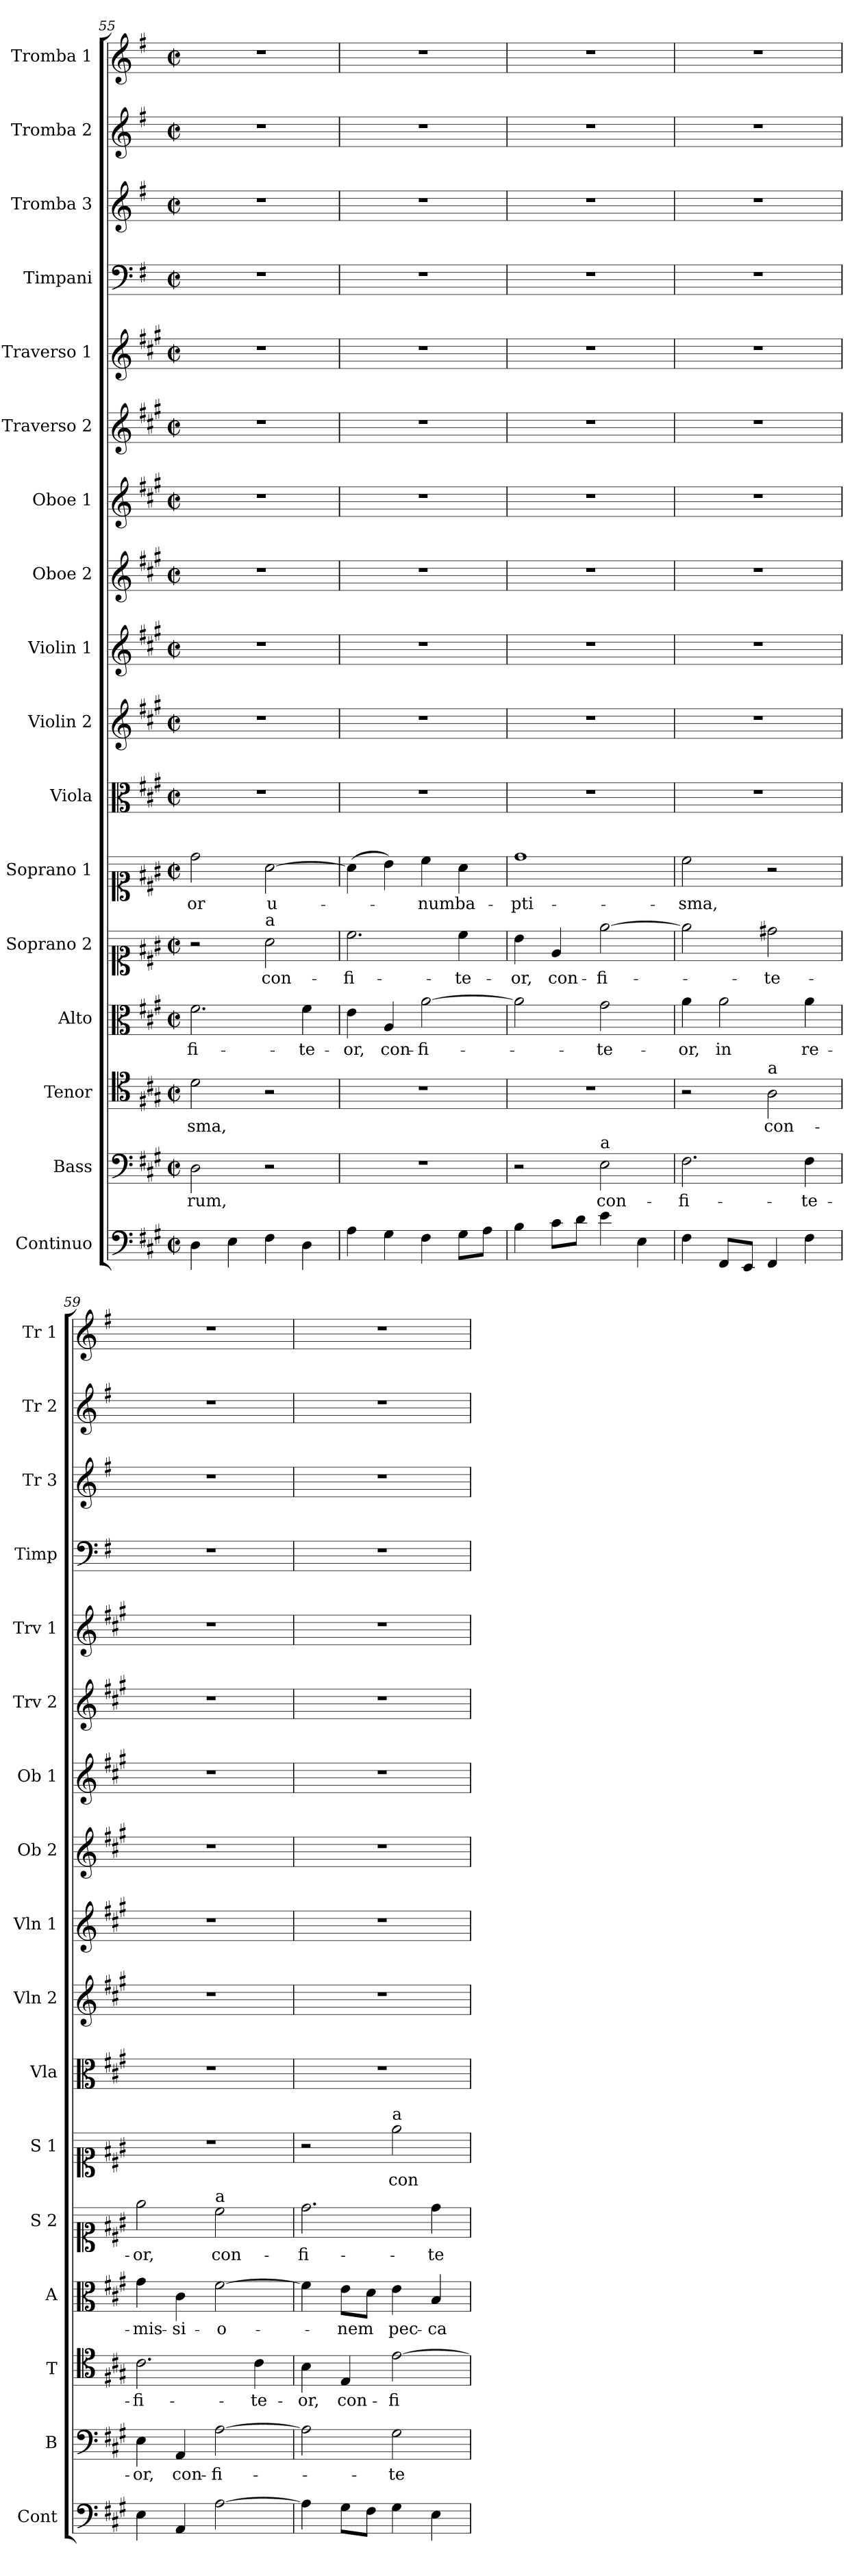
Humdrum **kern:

**kern	**kern	**text	**kern	**text	**kern	**text	**kern	**text	**kern	**text	**kern	**kern	**kern	**kern	**kern	**kern	**kern	**kern	**kern	**kern	**kern
*part17	*part16	*part16	*part15	*part15	*part14	*part14	*part13	*part13	*part12	*part12	*part11	*part10	*part9	*part8	*part7	*part6	*part5	*part4	*part3	*part2	*part1
*staff17	*staff16	*staff16	*staff15	*staff15	*staff14	*staff14	*staff13	*staff13	*staff12	*staff12	*staff11	*staff10	*staff9	*staff8	*staff7	*staff6	*staff5	*staff4	*staff3	*staff2	*staff1
*I"Continuo	*I"Bass	*	*I"Tenor	*	*I"Alto	*	*I"Soprano 2	*	*I"Soprano 1	*	*I"Viola	*I"Violin 2	*I"Violin 1	*I"Oboe 2	*I"Oboe 1	*I"Traverso 2	*I"Traverso 1	*I"Timpani	*I"Tromba 3	*I"Tromba 2	*I"Tromba 1
*I'Cont	*I'B	*	*I'T	*	*I'A	*	*I'S 2	*	*I'S 1	*	*I'Vla	*I'Vln 2	*I'Vln 1	*I'Ob 2	*I'Ob 1	*I'Trv 2	*I'Trv 1	*I'Timp	*I'Tr 3	*I'Tr 2	*I'Tr 1
*clefF4	*clefF4	*	*clefC4	*	*clefC3	*	*clefC1	*	*clefC1	*	*clefC3	*clefG2	*clefG2	*clefG2	*clefG2	*clefG2	*clefG2	*clefF4	*clefG2	*clefG2	*clefG2
*	*	*	*	*	*	*	*	*	*	*	*	*	*	*	*	*	*	*ITrd-1c-2	*ITrd-1c-2	*ITrd-1c-2	*ITrd-1c-2
*k[f#c#g#]	*k[f#c#g#]	*	*k[f#c#g#]	*	*k[f#c#g#]	*	*k[f#c#g#]	*	*k[f#c#g#]	*	*k[f#c#g#]	*k[f#c#g#]	*k[f#c#g#]	*k[f#c#g#]	*k[f#c#g#]	*k[f#c#g#]	*k[f#c#g#]	*k[f#c#g#]	*k[f#c#g#]	*k[f#c#g#]	*k[f#c#g#]
*M2/2	*M2/2	*	*M2/2	*	*M2/2	*	*M2/2	*	*M2/2	*	*M2/2	*M2/2	*M2/2	*M2/2	*M2/2	*M2/2	*M2/2	*M2/2	*M2/2	*M2/2	*M2/2
*met(c|)	*met(c|)	*	*met(c|)	*	*met(c|)	*	*met(c|)	*	*met(c|)	*	*met(c|)	*met(c|)	*met(c|)	*met(c|)	*met(c|)	*met(c|)	*met(c|)	*met(c|)	*met(c|)	*met(c|)	*met(c|)
=55	=55	=55	=55	=55	=55	=55	=55	=55	=55	=55	=55	=55	=55	=55	=55	=55	=55	=55	=55	=55	=55
!	!	!LO:LY:b	!	!LO:LY:b	!	!LO:LY:b	!	!	!	!LO:LY:b	!	!	!	!	!	!	!	!	!	!	!
4D\	2D\	-rum,	2d\	-sma,	2.f#\	-fi-	2r	.	2dd\	-or	1r	1r	1r	1r	1r	1r	1r	1r	1r	1r	1r
4E\	.	.	.	.	.	.	.	.	.	.	.	.	.	.	.	.	.	.	.	.	.
!	!	!	!	!	!	!	!LO:TX:a:t=a	!	!	!	!	!	!	!	!	!	!	!	!	!	!
!	!	!	!	!	!	!	!	!LO:LY:b	!	!LO:LY:b	!	!	!	!	!	!	!	!	!	!	!
4F#\	2r	.	2r	.	.	.	2a\	con-	[2a\	u-	.	.	.	.	.	.	.	.	.	.	.
!	!	!	!	!	!	!LO:LY:b	!	!	!	!	!	!	!	!	!	!	!	!	!	!	!
4D\	.	.	.	.	4f#\	-te-	.	.	.	.	.	.	.	.	.	.	.	.	.	.	.
!!LO:PB:g=z
=56	=56	=56	=56	=56	=56	=56	=56	=56	=56	=56	=56	=56	=56	=56	=56	=56	=56	=56	=56	=56	=56
!	!	!	!	!	!	!LO:LY:b	!	!LO:LY:b	!	!	!	!	!	!	!	!	!	!	!	!	!
4A\	1r	.	1r	.	4e\	-or,	2.cc#\	-fi-	(4a\]	.	1r	1r	1r	1r	1r	1r	1r	1r	1r	1r	1r
!	!	!	!	!	!	!LO:LY:b	!	!	!	!	!	!	!	!	!	!	!	!	!	!	!
4G#\	.	.	.	.	4A/	con-	.	.	4b\)	.	.	.	.	.	.	.	.	.	.	.	.
!	!	!	!	!	!	!LO:LY:b	!	!	!	!LO:LY:b	!	!	!	!	!	!	!	!	!	!	!
4F#\	.	.	.	.	[2a\	-fi-	.	.	4cc#\	-num	.	.	.	.	.	.	.	.	.	.	.
!	!	!	!	!	!	!	!	!LO:LY:b	!	!LO:LY:b	!	!	!	!	!	!	!	!	!	!	!
8G#\L	.	.	.	.	.	.	4cc#\	-te-	4a\	ba-	.	.	.	.	.	.	.	.	.	.	.
8A\J	.	.	.	.	.	.	.	.	.	.	.	.	.	.	.	.	.	.	.	.	.
=57	=57	=57	=57	=57	=57	=57	=57	=57	=57	=57	=57	=57	=57	=57	=57	=57	=57	=57	=57	=57	=57
!	!	!	!	!	!	!	!	!LO:LY:b	!	!LO:LY:b	!	!	!	!	!	!	!	!	!	!	!
4B\	2r	.	1r	.	2a\]	.	4b\	-or,	1dd	-pti-	1r	1r	1r	1r	1r	1r	1r	1r	1r	1r	1r
!	!	!	!	!	!	!	!	!LO:LY:b	!	!	!	!	!	!	!	!	!	!	!	!	!
8c#\L	.	.	.	.	.	.	4e/	con-	.	.	.	.	.	.	.	.	.	.	.	.	.
8d\J	.	.	.	.	.	.	.	.	.	.	.	.	.	.	.	.	.	.	.	.	.
!	!LO:TX:a:t=a	!	!	!	!	!	!	!	!	!	!	!	!	!	!	!	!	!	!	!	!
!	!	!LO:LY:b	!	!	!	!LO:LY:b	!	!LO:LY:b	!	!	!	!	!	!	!	!	!	!	!	!	!
4e\	2E\	con-	.	.	2g#\	-te-	[2ee\	-fi-	.	.	.	.	.	.	.	.	.	.	.	.	.
4E\	.	.	.	.	.	.	.	.	.	.	.	.	.	.	.	.	.	.	.	.	.
=58	=58	=58	=58	=58	=58	=58	=58	=58	=58	=58	=58	=58	=58	=58	=58	=58	=58	=58	=58	=58	=58
!	!	!LO:LY:b	!	!	!	!LO:LY:b	!	!	!	!LO:LY:b	!	!	!	!	!	!	!	!	!	!	!
4F#\	2.F#\	-fi-	2r	.	4a\	-or,	2ee\]	.	2cc#\	-sma,	1r	1r	1r	1r	1r	1r	1r	1r	1r	1r	1r
!	!	!	!	!	!	!LO:LY:b	!	!	!	!	!	!	!	!	!	!	!	!	!	!	!
8FF#/L	.	.	.	.	2a\	in	.	.	.	.	.	.	.	.	.	.	.	.	.	.	.
8EE/J	.	.	.	.	.	.	.	.	.	.	.	.	.	.	.	.	.	.	.	.	.
!	!	!	!LO:TX:a:t=a	!	!	!	!	!	!	!	!	!	!	!	!	!	!	!	!	!	!
!	!	!	!	!LO:LY:b	!	!	!	!LO:LY:b	!	!	!	!	!	!	!	!	!	!	!	!	!
4FF#/	.	.	2A\	con-	.	.	2dd#X\	-te-	2r	.	.	.	.	.	.	.	.	.	.	.	.
!	!	!LO:LY:b	!	!	!	!LO:LY:b	!	!	!	!	!	!	!	!	!	!	!	!	!	!	!
4F#\	4F#\	-te-	.	.	4a\	re-	.	.	.	.	.	.	.	.	.	.	.	.	.	.	.
=59	=59	=59	=59	=59	=59	=59	=59	=59	=59	=59	=59	=59	=59	=59	=59	=59	=59	=59	=59	=59	=59
!	!	!LO:LY:b	!	!LO:LY:b	!	!LO:LY:b	!	!LO:LY:b	!	!	!	!	!	!	!	!	!	!	!	!	!
4E\	4E\	-or,	2.c#\	-fi-	4g#\	-mis-	2ee\	-or,	1r	.	1r	1r	1r	1r	1r	1r	1r	1r	1r	1r	1r
!	!	!LO:LY:b	!	!	!	!LO:LY:b	!	!	!	!	!	!	!	!	!	!	!	!	!	!	!
4AA/	4AA/	con-	.	.	4c#\	-si-	.	.	.	.	.	.	.	.	.	.	.	.	.	.	.
!	!	!	!	!	!	!	!LO:TX:a:t=a	!	!	!	!	!	!	!	!	!	!	!	!	!	!
!	!	!LO:LY:b	!	!	!	!LO:LY:b	!	!LO:LY:b	!	!	!	!	!	!	!	!	!	!	!	!	!
[2A\	[2A\	-fi-	.	.	[2f#\	-o-	2cc#\	con-	.	.	.	.	.	.	.	.	.	.	.	.	.
!	!	!	!	!LO:LY:b	!	!	!	!	!	!	!	!	!	!	!	!	!	!	!	!	!
.	.	.	4c#\	-te-	.	.	.	.	.	.	.	.	.	.	.	.	.	.	.	.	.
=60	=60	=60	=60	=60	=60	=60	=60	=60	=60	=60	=60	=60	=60	=60	=60	=60	=60	=60	=60	=60	=60
!	!	!	!	!LO:LY:b	!	!	!	!LO:LY:b	!	!	!	!	!	!	!	!	!	!	!	!	!
4A\]	2A\]	.	4B\	-or,	4f#\]	.	2.dd\	-fi-	2r	.	1r	1r	1r	1r	1r	1r	1r	1r	1r	1r	1r
!	!	!	!	!LO:LY:b	!	!LO:LY:b	!	!	!	!	!	!	!	!	!	!	!	!	!	!	!
8G#\L	.	.	4E/	con-	8e\L	-nem	.	.	.	.	.	.	.	.	.	.	.	.	.	.	.
8F#\J	.	.	.	.	8d\J	.	.	.	.	.	.	.	.	.	.	.	.	.	.	.	.
!	!	!	!	!	!	!	!	!	!LO:TX:a:t=a	!	!	!	!	!	!	!	!	!	!	!	!
!	!	!LO:LY:b	!	!LO:LY:b	!	!LO:LY:b	!	!	!	!LO:LY:b	!	!	!	!	!	!	!	!	!	!	!
4G#\	2G#\	-te-	[2e\	-fi-	4e\	pec-	.	.	2ee\	con-	.	.	.	.	.	.	.	.	.	.	.
!	!	!	!	!	!	!LO:LY:b	!	!LO:LY:b	!	!	!	!	!	!	!	!	!	!	!	!	!
4E\	.	.	.	.	4B/	-ca-	4dd\	-te-	.	.	.	.	.	.	.	.	.	.	.	.	.
=	=	=	=	=	=	=	=	=	=	=	=	=	=	=	=	=	=	=	=	=	=
*-	*-	*-	*-	*-	*-	*-	*-	*-	*-	*-	*-	*-	*-	*-	*-	*-	*-	*-	*-	*-	*-
